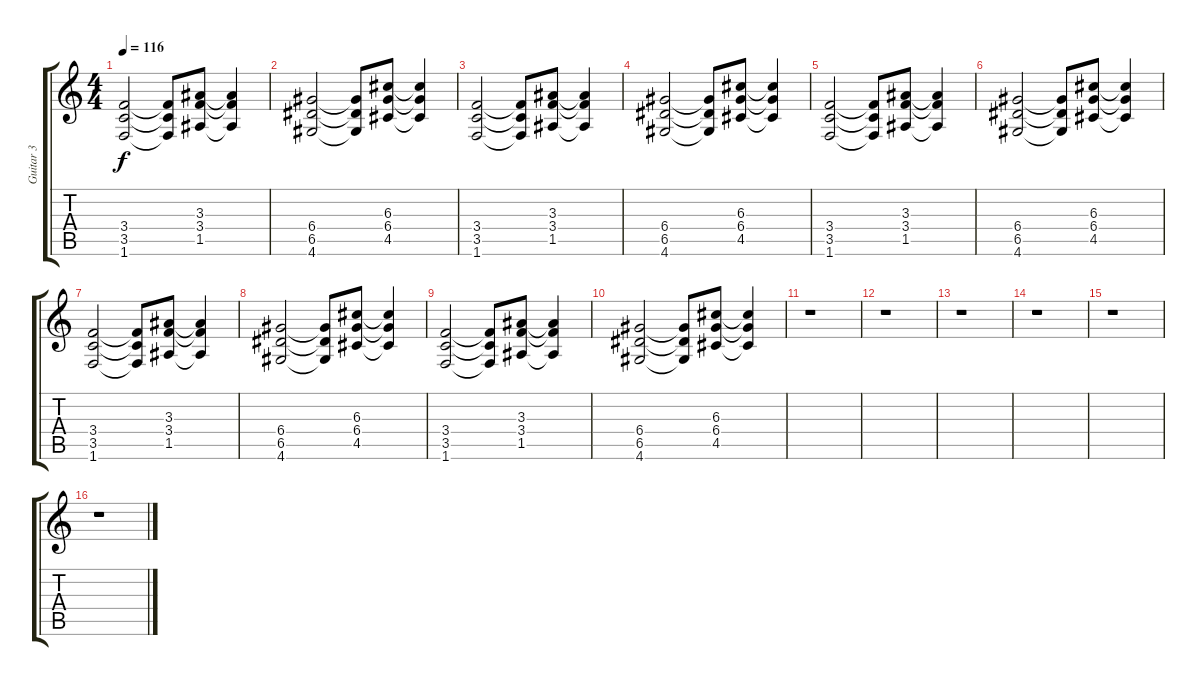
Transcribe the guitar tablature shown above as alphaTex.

\track ("Guitar 3" "Guitar 3") {instrument overdrivenguitar}
\staff {score tabs}
\tuning (E4 B3 G3 D3 A2 E2) {hide}
\ts (4 4)
\tempo 116
\clef g2
\ks c
(3.4 3.5 1.6).2{dy f} (3.4{t} 3.5{t} 1.6{t}).8 (3.3 3.4 1.5).8 (3.3{t} 3.4{t} 1.5{t}).4 |
(6.4 6.5 4.6).2 (6.4{t} 6.5{t} 4.6{t}).8 (6.3 6.4 4.5).8 (6.3{t} 6.4{t} 4.5{t}).4 |
(3.4 3.5 1.6).2 (3.4{t} 3.5{t} 1.6{t}).8 (3.3 3.4 1.5).8 (3.3{t} 3.4{t} 1.5{t}).4 |
(6.4 6.5 4.6).2 (6.4{t} 6.5{t} 4.6{t}).8 (6.3 6.4 4.5).8 (6.3{t} 6.4{t} 4.5{t}).4 |
(3.4 3.5 1.6).2 (3.4{t} 3.5{t} 1.6{t}).8 (3.3 3.4 1.5).8 (3.3{t} 3.4{t} 1.5{t}).4 |
(6.4 6.5 4.6).2 (6.4{t} 6.5{t} 4.6{t}).8 (6.3 6.4 4.5).8 (6.3{t} 6.4{t} 4.5{t}).4 |
(3.4 3.5 1.6).2 (3.4{t} 3.5{t} 1.6{t}).8 (3.3 3.4 1.5).8 (3.3{t} 3.4{t} 1.5{t}).4 |
(6.4 6.5 4.6).2 (6.4{t} 6.5{t} 4.6{t}).8 (6.3 6.4 4.5).8 (6.3{t} 6.4{t} 4.5{t}).4 |
(3.4 3.5 1.6).2 (3.4{t} 3.5{t} 1.6{t}).8 (3.3 3.4 1.5).8 (3.3{t} 3.4{t} 1.5{t}).4 |
(6.4 6.5 4.6).2 (6.4{t} 6.5{t} 4.6{t}).8 (6.3 6.4 4.5).8 (6.3{t} 6.4{t} 4.5{t}).4 |
r.1 |
r.1 |
r.1 |
r.1 |
r.1 |
r.1
